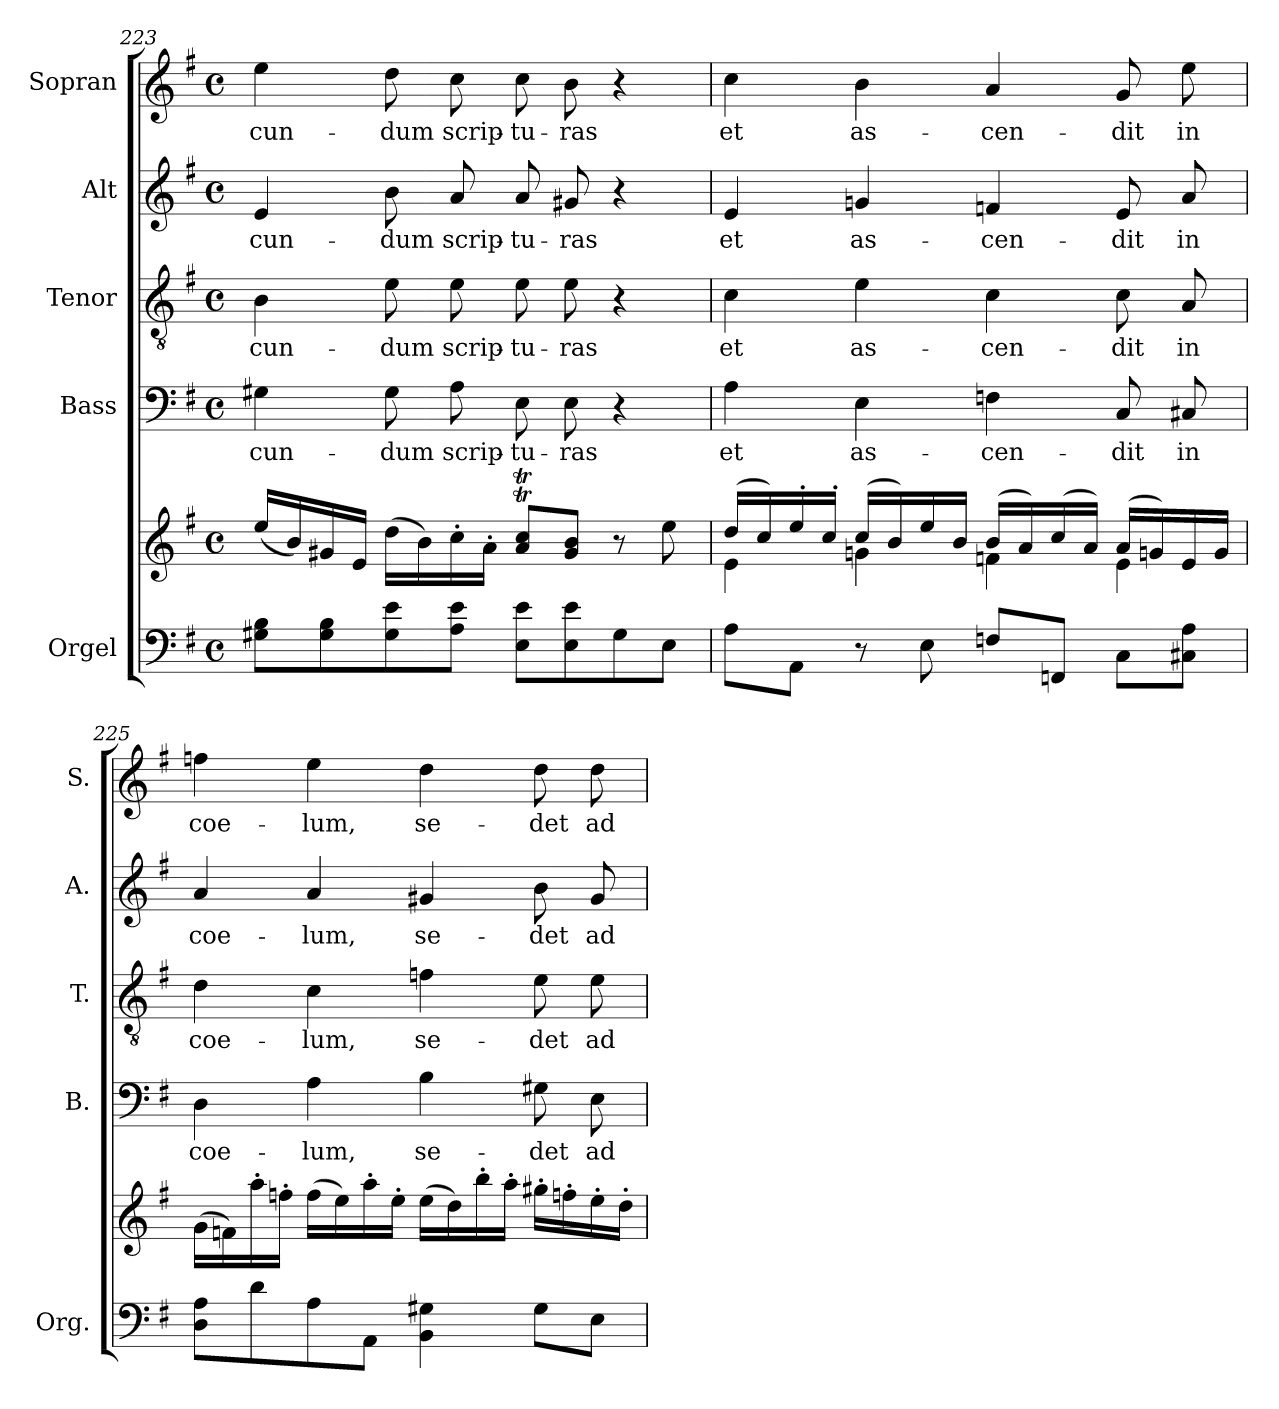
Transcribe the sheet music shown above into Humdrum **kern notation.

**kern	**kern	**kern	**text	**kern	**text	**kern	**text	**kern	**text
*part5	*part5	*part4	*part4	*part3	*part3	*part2	*part2	*part1	*part1
*staff6	*staff5	*staff4	*staff4	*staff3	*staff3	*staff2	*staff2	*staff1	*staff1
*I"Orgel	*	*I"Bass	*	*I"Tenor	*	*I"Alt	*	*I"Sopran	*
*I'Org.	*	*I'B.	*	*I'T.	*	*I'A.	*	*I'S.	*
*clefF4	*clefG2	*clefF4	*	*clefGv2	*	*clefG2	*	*clefG2	*
*k[f#]	*k[f#]	*k[f#]	*	*k[f#]	*	*k[f#]	*	*k[f#]	*
*G:	*G:	*G:	*	*G:	*	*G:	*	*G:	*
*M4/4	*M4/4	*M4/4	*	*M4/4	*	*M4/4	*	*M4/4	*
*met(c)	*met(c)	*met(c)	*	*met(c)	*	*met(c)	*	*met(c)	*
=223	=223	=223	=223	=223	=223	=223	=223	=223	=223
!	!	!	!LO:LY:b	!	!LO:LY:b	!	!LO:LY:b	!	!LO:LY:b
8G#X\ 8B\L	(<16ee/LL	4G#X\	-cun-	4B\	-cun-	4e/	-cun-	4ee\	-cun-
.	16b/)	.	.	.	.	.	.	.	.
8G#\ 8B\	16g#X/	.	.	.	.	.	.	.	.
.	16e/JJ	.	.	.	.	.	.	.	.
!	!	!	!LO:LY:b	!	!LO:LY:b	!	!LO:LY:b	!	!LO:LY:b
8G#\ 8e\	(>16dd\LL	8G#\	-dum	8e\	-dum	8b\	-dum	8dd\	-dum
.	16b\)	.	.	.	.	.	.	.	.
!	!	!	!LO:LY:b	!	!LO:LY:b	!	!LO:LY:b	!	!LO:LY:b
8A\ 8e\J	16cc'>\	8A\	scrip-	8e\	scrip-	8a/	scrip-	8cc\	scrip-
.	16a'>\JJ	.	.	.	.	.	.	.	.
!	!	!	!LO:LY:b	!	!LO:LY:b	!	!LO:LY:b	!	!LO:LY:b
8E\ 8e\L	8a/T 8cc/TL	8E\	-tu-	8e\	-tu-	8a/	-tu-	8cc\	-tu-
!	!	!	!LO:LY:b	!	!LO:LY:b	!	!LO:LY:b	!	!LO:LY:b
8E\ 8e\	8g#/ 8b/J	8E\	-ras	8e\	-ras	8g#X/	-ras	8b\	-ras
8G#\	8r	4r	.	4r	.	4r	.	4r	.
8E\J	8ee\	.	.	.	.	.	.	.	.
!!LO:LB:g=z
=224	=224	=224	=224	=224	=224	=224	=224	=224	=224
*	*^	*	*	*	*	*	*	*	*
!	!	!	!	!LO:LY:b	!	!LO:LY:b	!	!LO:LY:b	!	!LO:LY:b
8A\L	(>16dd/LL	4e\	4A\	et	4c\	et	4e/	et	4cc\	et
.	16cc/)	.	.	.	.	.	.	.	.	.
8AA\J	16ee'</	.	.	.	.	.	.	.	.	.
.	16cc'</JJ	.	.	.	.	.	.	.	.	.
!	!	!	!	!LO:LY:b	!	!LO:LY:b	!	!LO:LY:b	!	!LO:LY:b
8r	(>16cc/LL	4gn\	4E\	as-	4e\	as-	4gn/	as-	4b\	as-
.	16b/)	.	.	.	.	.	.	.	.	.
8E\	16ee/	.	.	.	.	.	.	.	.	.
.	16b/JJ	.	.	.	.	.	.	.	.	.
!	!	!	!	!LO:LY:b	!	!LO:LY:b	!	!LO:LY:b	!	!LO:LY:b
8Fn/L	(>16b/LL	4fn\	4Fn\	-cen-	4c\	-cen-	4fn/	-cen-	4a/	-cen-
.	16a/)	.	.	.	.	.	.	.	.	.
8FFn/J	(>16cc/	.	.	.	.	.	.	.	.	.
.	16a/JJ)	.	.	.	.	.	.	.	.	.
!	!	!	!	!LO:LY:b	!	!LO:LY:b	!	!LO:LY:b	!	!LO:LY:b
8C\L	(>16a/LL	4e\	8C/	-dit	8c\	-dit	8e/	-dit	8g/	-dit
.	16gn/)	.	.	.	.	.	.	.	.	.
!	!	!	!	!LO:LY:b	!	!LO:LY:b	!	!LO:LY:b	!	!LO:LY:b
8C#X\ 8A\J	16e/	.	8C#X/	in	8A/	in	8a/	in	8ee\	in
.	16g/JJ	.	.	.	.	.	.	.	.	.
*	*v	*v	*	*	*	*	*	*	*	*
=225	=225	=225	=225	=225	=225	=225	=225	=225	=225
!	!	!	!LO:LY:b	!	!LO:LY:b	!	!LO:LY:b	!	!LO:LY:b
8D\ 8A\L	(>16g\LL	4D\	coe-	4d\	coe-	4a/	coe-	4ffn\	coe-
.	16fn\)	.	.	.	.	.	.	.	.
8d\	16aa'>\	.	.	.	.	.	.	.	.
.	16ffn'>\JJ	.	.	.	.	.	.	.	.
!	!	!	!LO:LY:b	!	!LO:LY:b	!	!LO:LY:b	!	!LO:LY:b
8A\	(>16ff\LL	4A\	-lum,	4c\	-lum,	4a/	-lum,	4ee\	-lum,
.	16ee\)	.	.	.	.	.	.	.	.
8AA\J	16aa'>\	.	.	.	.	.	.	.	.
.	16ee'>\JJ	.	.	.	.	.	.	.	.
!	!	!	!LO:LY:b	!	!LO:LY:b	!	!LO:LY:b	!	!LO:LY:b
4BB\ 4G#X\	(>16ee\LL	4B\	se-	4fn\	se-	4g#X/	se-	4dd\	se-
.	16dd\)	.	.	.	.	.	.	.	.
.	16bb'>\	.	.	.	.	.	.	.	.
.	16aa'>\JJ	.	.	.	.	.	.	.	.
!	!	!	!LO:LY:b	!	!LO:LY:b	!	!LO:LY:b	!	!LO:LY:b
8G#\L	16gg#X'>\LL	8G#X\	-det	8e\	-det	8b\	-det	8dd\	-det
.	16ffn'>\	.	.	.	.	.	.	.	.
!	!	!	!LO:LY:b	!	!LO:LY:b	!	!LO:LY:b	!	!LO:LY:b
8E\J	16ee'>\	8E\	ad	8e\	ad	8g#/	ad	8dd\	ad
.	16dd'>\JJ	.	.	.	.	.	.	.	.
=	=	=	=	=	=	=	=	=	=
*-	*-	*-	*-	*-	*-	*-	*-	*-	*-
